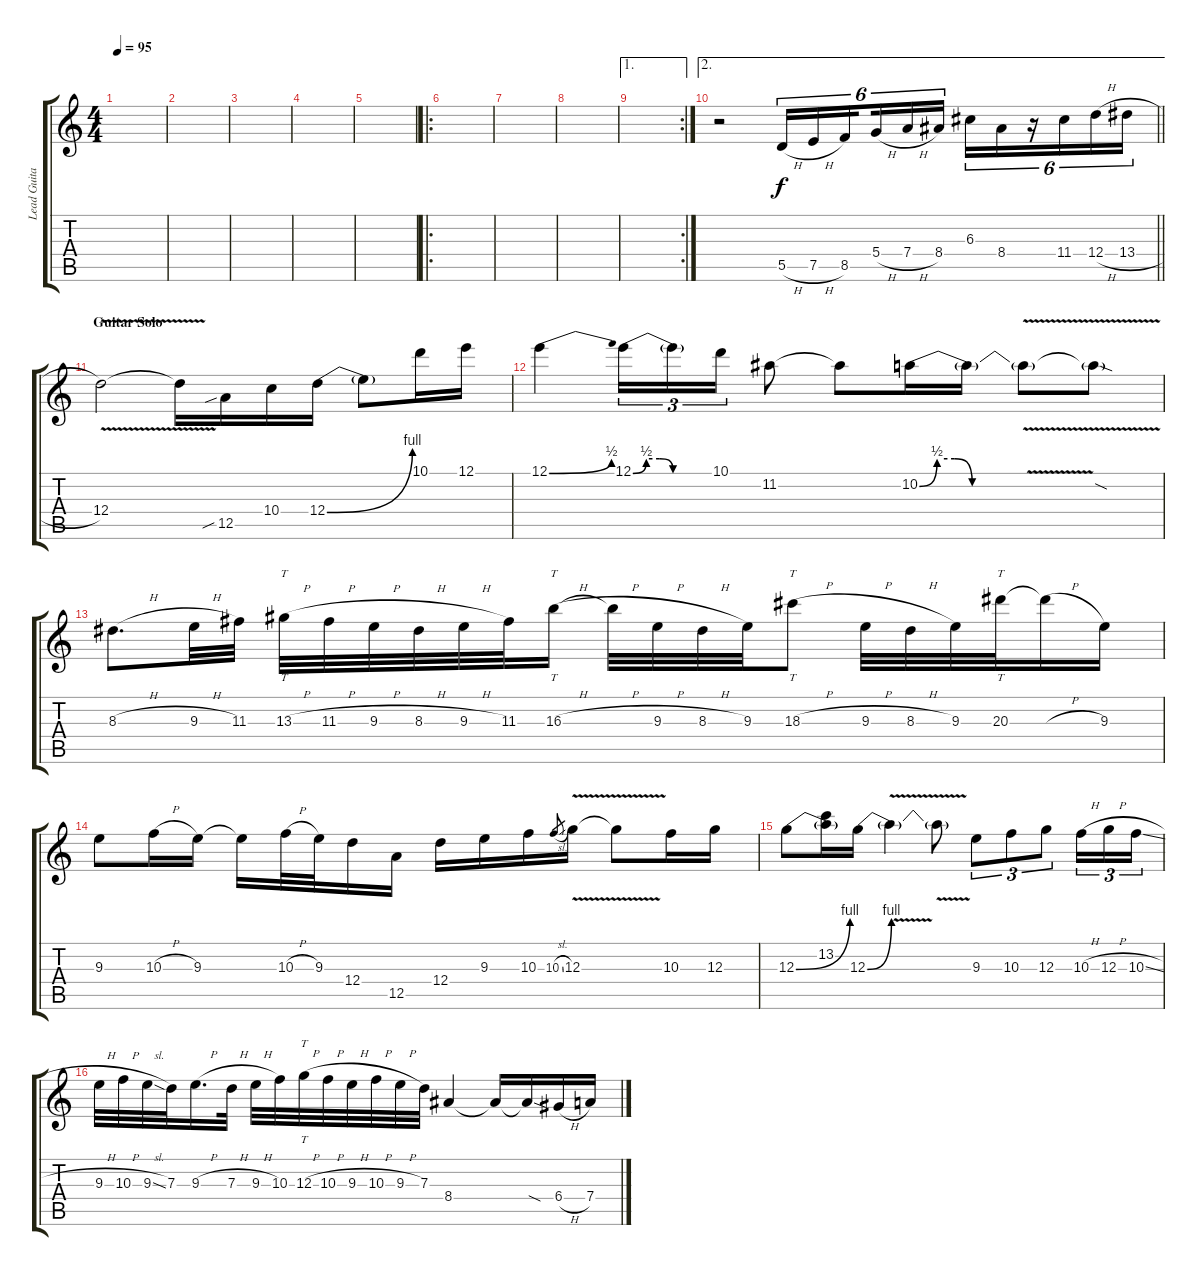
\track ("Lead Guitar" "Lead Guita") {instrument distortionguitar}
\staff {score tabs}
\tuning (E4 B3 G3 D3 A2 D2) {hide}
\ts (4 4)
\tempo 95
\clef g2
\ks c
|
|
|
|
|
\ro
|
|
|
\ae 1
\rc 2
|
\ae 2
\barLineRight lightlight
r.2 5.5{h}.16{tu (6 4)} 7.5{h}.16{tu (6 4)} 8.5.16{tu (6 4) beam splitsecondary} 5.4{h}.16{tu (6 4)} 7.4{h}.16{tu (6 4)} 8.4.16{tu (6 4)} 6.3.16{tu (6 4)} 8.4.16{tu (6 4)} r.16{tu (6 4)} 11.4.16{tu (6 4)} 12.4{h}.16{tu (6 4)} 13.4{h}.16{tu (6 4)} |
\section ("" "Guitar Solo")
12.4{v}.2 12.4{t}.16 12.5{sib}.16 10.4.16 12.4{be (bend 0 0 60 4)}.16 12.4{t}.8 10.1.16 12.1.16 |
12.1{be (bend 0 0 60 2)}.4 12.1{be (custom 0 0 10 2 20 2 30 0 60 0)}.16{tu (3 2)} 12.1{t}.16{tu (3 2)} 10.1.16{tu (3 2)} 11.2.8 11.2{t}.8 10.2{be (custom 0 0 10 2 20 2 30 0 60 0)}.16 10.2{t}.16 10.2{v t}.8 10.2{sod t}.8 |
8.3{h}.8{d} 9.3{h}.32 11.3.32 13.3{h}.32{tt} 11.3{h}.32 9.3{h}.32 8.3{h}.32 9.3{h}.32 11.3.32 16.3{h}.16{tt} 16.3{h t}.32 9.3{h}.32 8.3{h}.32 9.3.32 18.3{h}.8{tt} 9.3{h}.32 8.3{h}.32 9.3.32 20.3.32{tt} 20.3{h t}.16 9.3.16 |
9.3.8 10.3{h}.16 9.3.16 9.3{t}.16 10.3{h}.32 9.3.32 12.4.16 12.5.16 12.4.16 9.3.16 10.3.16 10.3{sl}.8{gr} 12.3{v}.16 12.3{t}.8 10.3.16 12.3.16 |
12.3{be (bend 0 0 60 4)}.8 (13.2 12.3{t}).16 12.3{be (bend 0 0 60 4)}.16 12.3{v t}.4 12.3{t}.8 9.3.8{tu (3 2)} 10.3.8{tu (3 2)} 12.3.8{tu (3 2)} 10.3{h}.16{tu (3 2)} 12.3{h}.16{tu (3 2)} 10.3{sl}.16{tu (3 2)} |
9.3{h}.32 10.3{h}.32 9.3{sl}.32 7.3.32 9.3{h}.16{d} 7.3{h}.32 9.3{h}.32 10.3.32 12.3{h}.32{tt} 10.3{h}.32 9.3{h}.32 10.3{h}.32 9.3{h}.32 7.3.32 8.4.4 8.4{t}.16 8.4{sod t}.16 6.4{h}.16 7.4{h}.16
